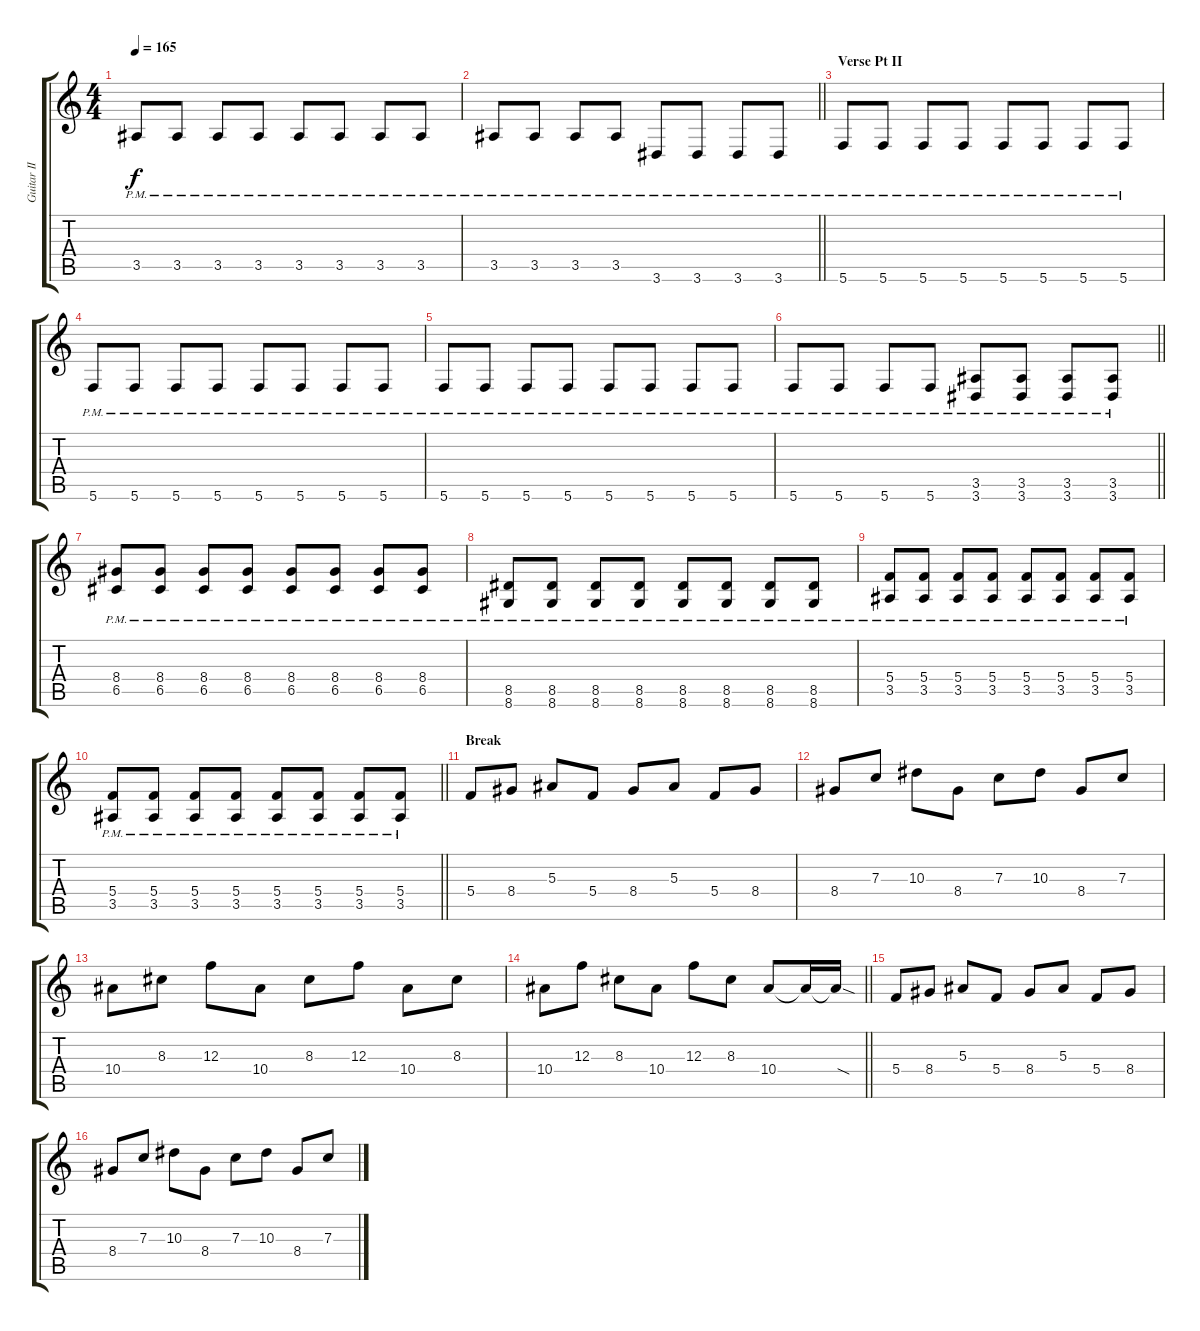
\track ("Guitar II" "Guitar II") {instrument distortionguitar}
\staff {score tabs}
\tuning (D4 A3 F3 C3 G2 C2) {hide}
\ts (4 4)
\tempo 165
\clef g2
\ks c
3.5{pm}.8{dy f} 3.5{pm}.8 3.5{pm}.8 3.5{pm}.8 3.5{pm}.8 3.5{pm}.8 3.5{pm}.8 3.5{pm}.8 |
\barLineRight lightlight
3.5{pm}.8 3.5{pm}.8 3.5{pm}.8 3.5{pm}.8 3.6{pm}.8 3.6{pm}.8 3.6{pm}.8 3.6{pm}.8 |
\section ("" "Verse Pt II")
5.6{pm}.8 5.6{pm}.8 5.6{pm}.8 5.6{pm}.8 5.6{pm}.8 5.6{pm}.8 5.6{pm}.8 5.6{pm}.8 |
5.6{pm}.8 5.6{pm}.8 5.6{pm}.8 5.6{pm}.8 5.6{pm}.8 5.6{pm}.8 5.6{pm}.8 5.6{pm}.8 |
5.6{pm}.8 5.6{pm}.8 5.6{pm}.8 5.6{pm}.8 5.6{pm}.8 5.6{pm}.8 5.6{pm}.8 5.6{pm}.8 |
\barLineRight lightlight
5.6{pm}.8 5.6{pm}.8 5.6{pm}.8 5.6{pm}.8 (3.5{pm} 3.6{pm}).8 (3.5{pm} 3.6{pm}).8 (3.5{pm} 3.6{pm}).8 (3.5{pm} 3.6{pm}).8 |
\section ("" "")
(8.4{pm} 6.5{pm}).8 (8.4{pm} 6.5{pm}).8 (8.4{pm} 6.5{pm}).8 (8.4{pm} 6.5{pm}).8 (8.4{pm} 6.5{pm}).8 (8.4{pm} 6.5{pm}).8 (8.4{pm} 6.5{pm}).8 (8.4{pm} 6.5{pm}).8 |
(8.5{pm} 8.6{pm}).8 (8.5{pm} 8.6{pm}).8 (8.5{pm} 8.6{pm}).8 (8.5{pm} 8.6{pm}).8 (8.5{pm} 8.6{pm}).8 (8.5{pm} 8.6{pm}).8 (8.5{pm} 8.6{pm}).8 (8.5{pm} 8.6{pm}).8 |
(5.4{pm} 3.5{pm}).8 (5.4{pm} 3.5{pm}).8 (5.4{pm} 3.5{pm}).8 (5.4{pm} 3.5{pm}).8 (5.4{pm} 3.5{pm}).8 (5.4{pm} 3.5{pm}).8 (5.4{pm} 3.5{pm}).8 (5.4{pm} 3.5{pm}).8 |
\barLineRight lightlight
(5.4{pm} 3.5{pm}).8 (5.4{pm} 3.5{pm}).8 (5.4{pm} 3.5{pm}).8 (5.4{pm} 3.5{pm}).8 (5.4{pm} 3.5{pm}).8 (5.4{pm} 3.5{pm}).8 (5.4{pm} 3.5{pm}).8 (5.4{pm} 3.5{pm}).8 |
\section ("" "Break")
5.4.8 8.4.8 5.3.8 5.4.8 8.4.8 5.3.8 5.4.8 8.4.8 |
8.4.8 7.3.8 10.3.8 8.4.8 7.3.8 10.3.8 8.4.8 7.3.8 |
10.4.8 8.3.8 12.3.8 10.4.8 8.3.8 12.3.8 10.4.8 8.3.8 |
\barLineRight lightlight
10.4.8 12.3.8 8.3.8 10.4.8 12.3.8 8.3.8 10.4.8 10.4{t}.16 10.4{sod t}.16 |
\section ("" "")
5.4.8 8.4.8 5.3.8 5.4.8 8.4.8 5.3.8 5.4.8 8.4.8 |
8.4.8 7.3.8 10.3.8 8.4.8 7.3.8 10.3.8 8.4.8 7.3.8
